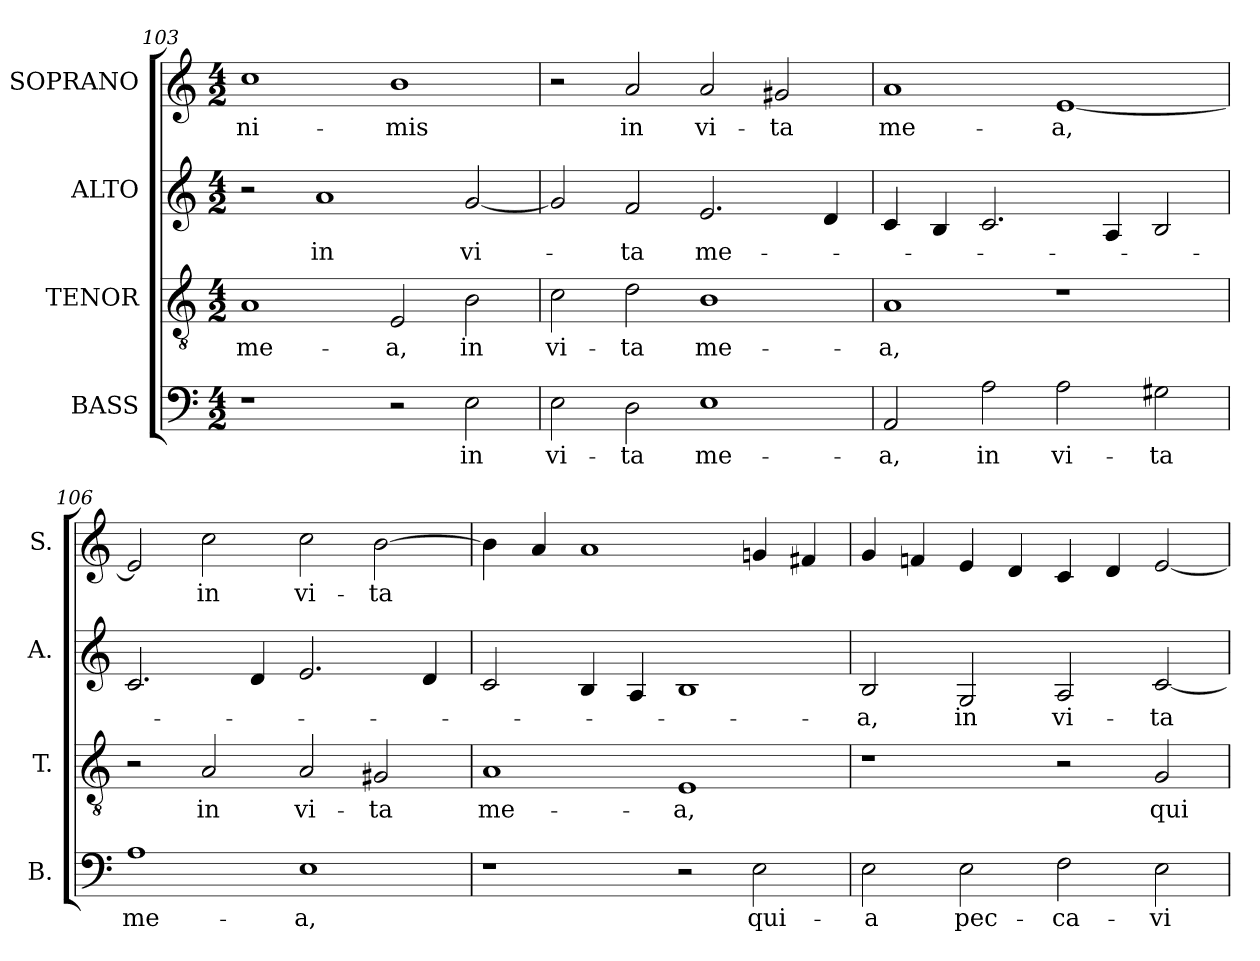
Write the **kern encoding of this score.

**kern	**text	**kern	**text	**kern	**text	**kern	**text
*part4	*part4	*part3	*part3	*part2	*part2	*part1	*part1
*staff4	*staff4	*staff3	*staff3	*staff2	*staff2	*staff1	*staff1
*I"BASS	*	*I"TENOR	*	*I"ALTO	*	*I"SOPRANO	*
*I'B.	*	*I'T.	*	*I'A.	*	*I'S.	*
*clefF4	*	*clefGv2	*	*clefG2	*	*clefG2	*
*	*	*ITrd7c12	*	*	*	*	*
*k[]	*	*k[]	*	*k[]	*	*k[]	*
*C:	*	*C:	*	*C:	*	*C:	*
*M4/2	*	*M4/2	*	*M4/2	*	*M4/2	*
=103	=103	=103	=103	=103	=103	=103	=103
!	!	!	!LO:LY:b:color=#000000	!	!	!	!
!	!	!	!	!	!	!	!LO:LY:b:color=#000000
1r	.	1AAi	me-	2r	.	1cci	ni-
!	!	!	!	!	!LO:LY:b:color=#000000	!	!
.	.	.	.	1ai	in	.	.
!	!	!	!LO:LY:b:color=#000000	!	!	!	!
!	!	!	!	!	!	!	!LO:LY:b:color=#000000
2r	.	2EEi/	-a,	.	.	1bi	-mis
!	!LO:LY:b:color=#000000	!	!	!	!	!	!
!	!	!	!LO:LY:b:color=#000000	!	!	!	!
!	!	!	!	!	!LO:LY:b:color=#000000	!	!
2Ei\	in	2BBi\	in	[2gi/	vi-	.	.
=104	=104	=104	=104	=104	=104	=104	=104
!	!LO:LY:b:color=#000000	!	!	!	!	!	!
!	!	!	!LO:LY:b:color=#000000	!	!	!	!
2Ei\	vi-	2Ci\	vi-	2gi/]	.	2r	.
!	!LO:LY:b:color=#000000	!	!	!	!	!	!
!	!	!	!LO:LY:b:color=#000000	!	!	!	!
!	!	!	!	!	!LO:LY:b:color=#000000	!	!
!	!	!	!	!	!	!	!LO:LY:b:color=#000000
2Di\	-ta	2Di\	-ta	2fi/	-ta	2ai/	in
!	!LO:LY:b:color=#000000	!	!	!	!	!	!
!	!	!	!LO:LY:b:color=#000000	!	!	!	!
!	!	!	!	!	!LO:LY:b:color=#000000	!	!
!	!	!	!	!	!	!	!LO:LY:b:color=#000000
1Ei	me-	1BBi	me-	2.ei/	me-	2ai/	vi-
!	!	!	!	!	!	!	!LO:LY:b:color=#000000
.	.	.	.	.	.	2g#Xi/	-ta
.	.	.	.	4di/	.	.	.
=105	=105	=105	=105	=105	=105	=105	=105
!	!LO:LY:b:color=#000000	!	!	!	!	!	!
!	!	!	!LO:LY:b:color=#000000	!	!	!	!
!	!	!	!	!	!	!	!LO:LY:b:color=#000000
2AAi/	-a,	1AAi	-a,	4ci/	.	1ai	me-
.	.	.	.	4Bi/	.	.	.
!	!LO:LY:b:color=#000000	!	!	!	!	!	!
2Ai\	in	.	.	2.ci/	.	.	.
!	!LO:LY:b:color=#000000	!	!	!	!	!	!
!	!	!	!	!	!	!	!LO:LY:b:color=#000000
2Ai\	vi-	1r	.	.	.	[1ei	-a,
.	.	.	.	4Ai/	.	.	.
!	!LO:LY:b:color=#000000	!	!	!	!	!	!
2G#Xi\	-ta	.	.	2Bi/	.	.	.
=106	=106	=106	=106	=106	=106	=106	=106
!	!LO:LY:b:color=#000000	!	!	!	!	!	!
1Ai	me-	2r	.	2.ci/	.	2ei/]	.
!	!	!	!LO:LY:b:color=#000000	!	!	!	!
!	!	!	!	!	!	!	!LO:LY:b:color=#000000
.	.	2AAi/	in	.	.	2cci\	in
.	.	.	.	4di/	.	.	.
!	!LO:LY:b:color=#000000	!	!	!	!	!	!
!	!	!	!LO:LY:b:color=#000000	!	!	!	!
!	!	!	!	!	!	!	!LO:LY:b:color=#000000
1Ei	-a,	2AAi/	vi-	2.ei/	.	2cci\	vi-
!	!	!	!LO:LY:b:color=#000000	!	!	!	!
!	!	!	!	!	!	!	!LO:LY:b:color=#000000
.	.	2GG#Xi/	-ta	.	.	[2bi\	-ta
.	.	.	.	4di/	.	.	.
!!LO:LB:g=z
=107	=107	=107	=107	=107	=107	=107	=107
!	!	!	!LO:LY:b:color=#000000	!	!	!	!
1r	.	1AAi	me-	2ci/	.	4bi\]	.
.	.	.	.	.	.	4ai/	.
.	.	.	.	4Bi/	.	1ai	.
.	.	.	.	4Ai/	.	.	.
!	!	!	!LO:LY:b:color=#000000	!	!	!	!
2r	.	1EEi	-a,	1Bi	.	.	.
!	!LO:LY:b:color=#000000	!	!	!	!	!	!
2Ei\	qui-	.	.	.	.	4gni/	.
.	.	.	.	.	.	4f#Xi/	.
=108	=108	=108	=108	=108	=108	=108	=108
!	!LO:LY:b:color=#000000	!	!	!	!	!	!
!	!	!	!	!	!LO:LY:b:color=#000000	!	!
2Ei\	-a	1r	.	2Bi/	-a,	4gi/	.
.	.	.	.	.	.	4fni/	.
!	!LO:LY:b:color=#000000	!	!	!	!	!	!
!	!	!	!	!	!LO:LY:b:color=#000000	!	!
2Ei\	pec-	.	.	2Gi/	in	4ei/	.
.	.	.	.	.	.	4di/	.
!	!LO:LY:b:color=#000000	!	!	!	!	!	!
!	!	!	!	!	!LO:LY:b:color=#000000	!	!
2Fi\	-ca-	2r	.	2Ai/	vi-	4ci/	.
.	.	.	.	.	.	4di/	.
!	!LO:LY:b:color=#000000	!	!	!	!	!	!
!	!	!	!LO:LY:b:color=#000000	!	!	!	!
!	!	!	!	!	!LO:LY:b:color=#000000	!	!
2Ei\	-vi	2GGi/	qui-	[2ci/	-ta	[2ei/	.
=	=	=	=	=	=	=	=
*-	*-	*-	*-	*-	*-	*-	*-
